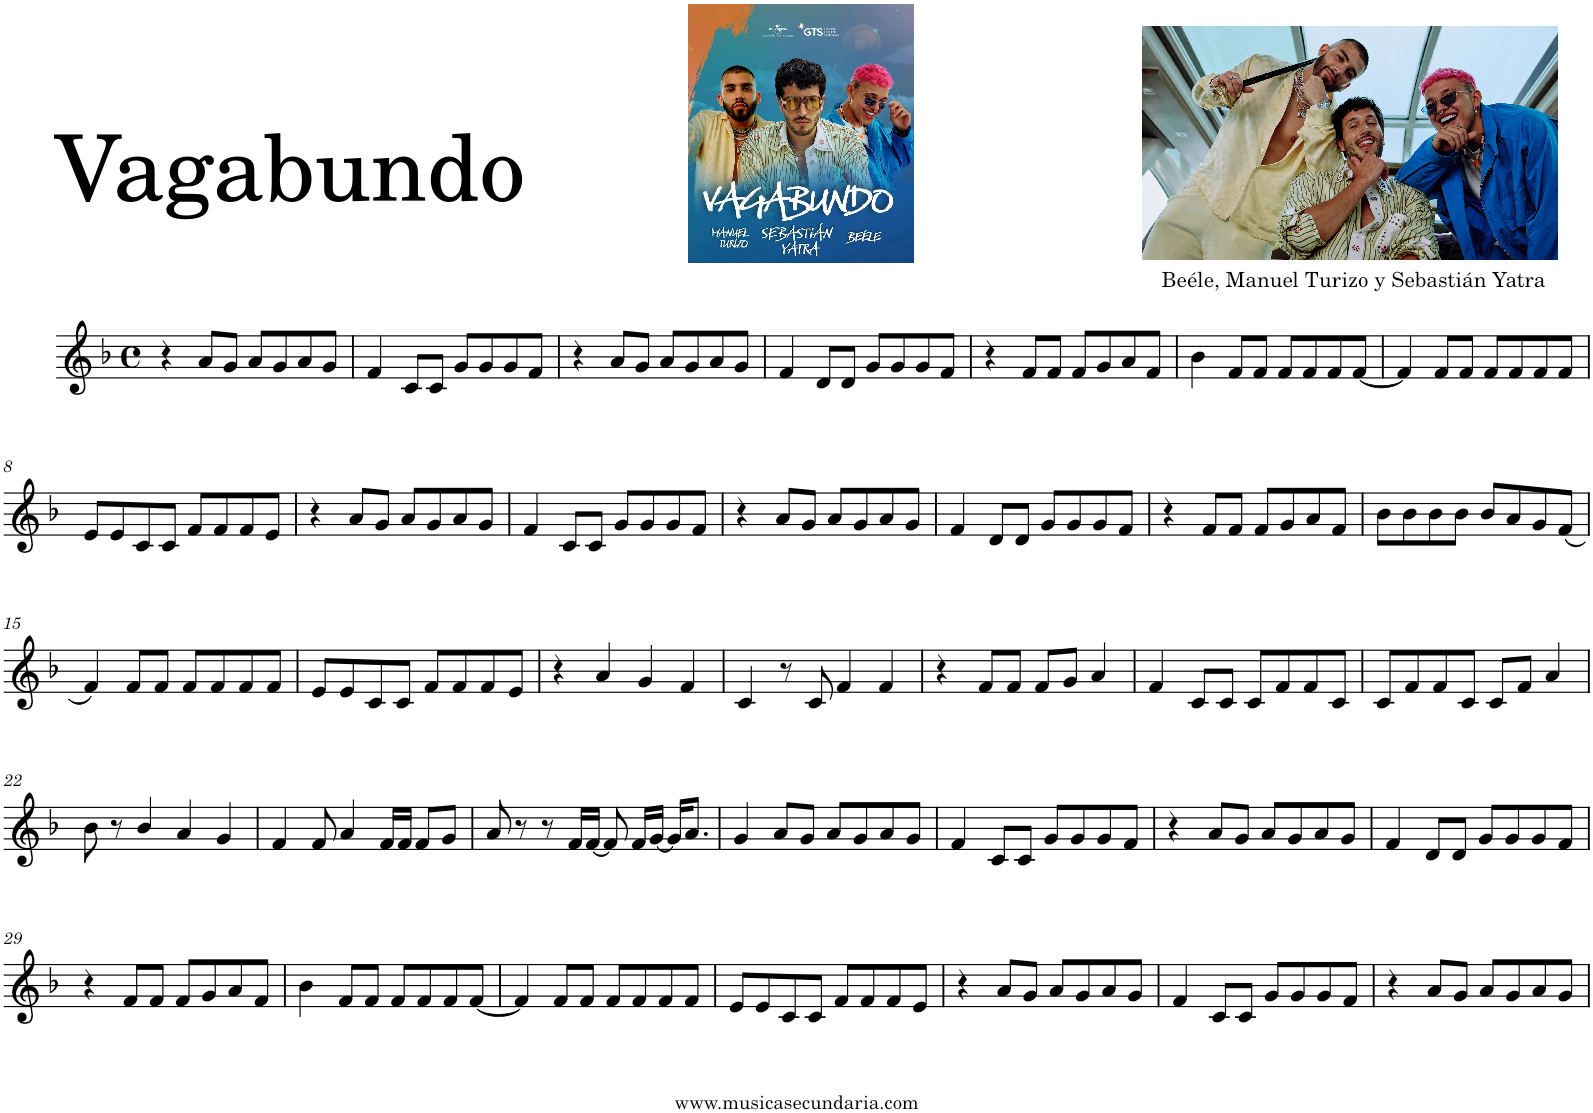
**kern
*part1
*staff1
*I"Flauta
*I'Fl.
*clefG2
*k[b-]
*M4/4
*met(c)
=1
4r
8a/L
8g/J
8a/L
8g/
8a/
8g/J
=2
4f/
8c/L
8c/J
8g/L
8g/
8g/
8f/J
=3
4r
8a/L
8g/J
8a/L
8g/
8a/
8g/J
=4
4f/
8d/L
8d/J
8g/L
8g/
8g/
8f/J
=5
4r
8f/L
8f/J
8f/L
8g/
8a/
8f/J
=6
4b-\
8f/L
8f/J
8f/L
8f/
8f/
[<8f/J
=7
4f/]
8f/L
8f/J
8f/L
8f/
8f/
8f/J
!!LO:LB:g=z
=8
8e/L
8e/
8c/
8c/J
8f/L
8f/
8f/
8e/J
=9
4r
8a/L
8g/J
8a/L
8g/
8a/
8g/J
=10
4f/
8c/L
8c/J
8g/L
8g/
8g/
8f/J
=11
4r
8a/L
8g/J
8a/L
8g/
8a/
8g/J
=12
4f/
8d/L
8d/J
8g/L
8g/
8g/
8f/J
=13
4r
8f/L
8f/J
8f/L
8g/
8a/
8f/J
=14
8b-\L
8b-\
8b-\
8b-\J
8b-/L
8a/
8g/
(<8f/J
!!LO:LB:g=z
=15
4f/)
8f/L
8f/J
8f/L
8f/
8f/
8f/J
=16
8e/L
8e/
8c/
8c/J
8f/L
8f/
8f/
8e/J
=17
4r
4a/
4g/
4f/
=18
4c/
8r
8c/
4f/
4f/
=19
4r
8f/L
8f/J
8f/L
8g/J
4a/
=20
4f/
8c/L
8c/J
8c/L
8f/
8f/
8c/J
=21
8c/L
8f/
8f/
8c/J
8c/L
8f/J
4a/
!!LO:LB:g=z
=22
8b-\
8r
4b-/
4a/
4g/
=23
4f/
8f/
4a/
16f/LL
16f/JJ
8f/L
8g/J
=24
8a/
8r
8r
16f/LL
[16f/JJ
8f/]
16f/LL
[16g/JJ
16g/KL]
8.a/J
=25
4g/
8a/L
8g/J
8a/L
8g/
8a/
8g/J
=26
4f/
8c/L
8c/J
8g/L
8g/
8g/
8f/J
=27
4r
8a/L
8g/J
8a/L
8g/
8a/
8g/J
=28
4f/
8d/L
8d/J
8g/L
8g/
8g/
8f/J
!!LO:LB:g=z
=29
4r
8f/L
8f/J
8f/L
8g/
8a/
8f/J
=30
4b-\
8f/L
8f/J
8f/L
8f/
8f/
[<8f/J
=31
4f/]
8f/L
8f/J
8f/L
8f/
8f/
8f/J
=32
8e/L
8e/
8c/
8c/J
8f/L
8f/
8f/
8e/J
=33
4r
8a/L
8g/J
8a/L
8g/
8a/
8g/J
=34
4f/
8c/L
8c/J
8g/L
8g/
8g/
8f/J
=35
4r
8a/L
8g/J
8a/L
8g/
8a/
8g/J
=
*-
